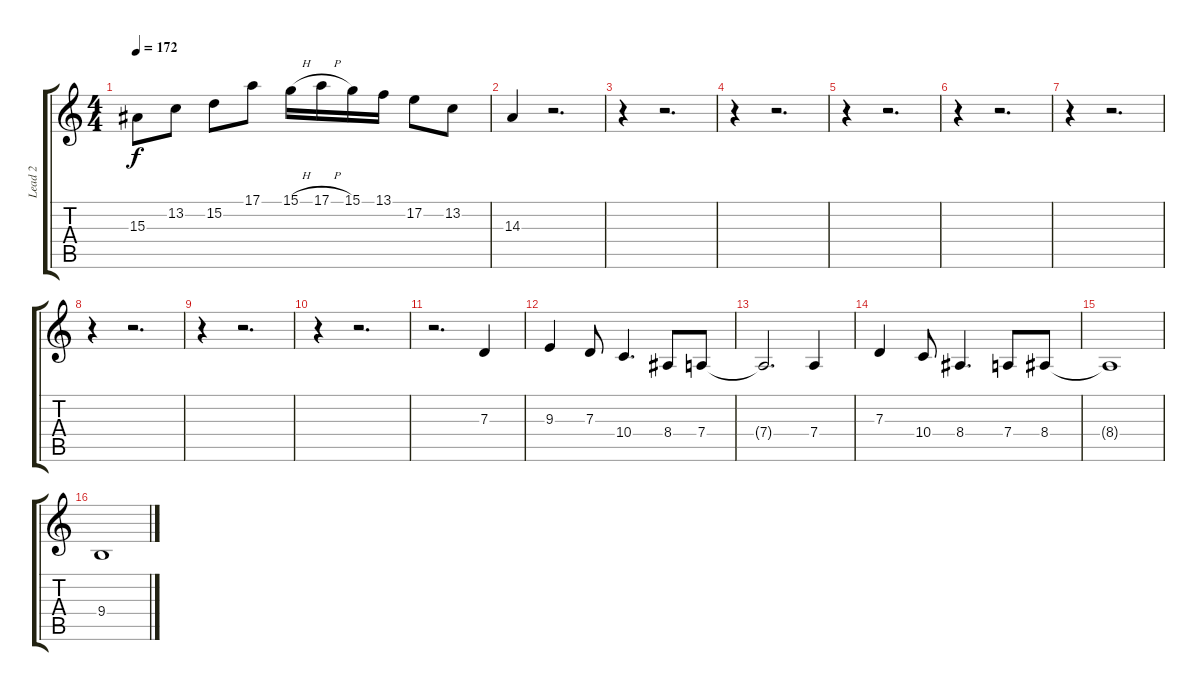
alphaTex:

\track ("Lead 2" "Lead 2") {instrument acousticgrandpiano}
\staff {score tabs}
\tuning (E4 B3 G3 D3 A2 E2) {hide}
\ts (4 4)
\tempo 172
\clef g2
\ks c
15.3.8{dy f} 13.2.8 15.2.8 17.1.8 15.1{h}.16 17.1{h}.16 15.1.16 13.1.16 17.2.8 13.2.8 |
14.3.4 r.2{d} |
r.4 r.2{d} |
r.4 r.2{d} |
r.4 r.2{d} |
r.4 r.2{d} |
r.4 r.2{d} |
r.4 r.2{d} |
r.4 r.2{d} |
r.4 r.2{d} |
r.2{d} 7.3.4 |
9.3.4 7.3.8 10.4.4{d} 8.4.8 7.4.8 |
7.4{t}.2{d} 7.4.4 |
7.3.4 10.4.8 8.4.4{d} 7.4.8 8.4.8 |
8.4{t}.1 |
9.4.1
